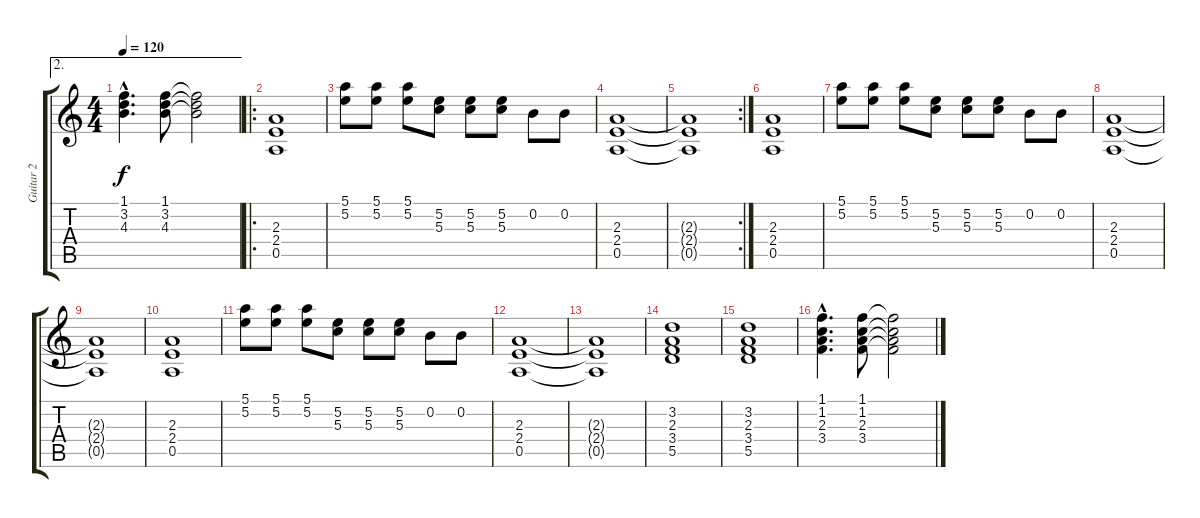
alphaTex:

\track ("Guitar 2" "Guitar 2") {instrument distortionguitar}
\staff {score tabs}
\tuning (E4 B3 G3 D3 A2 E2) {hide}
\ae 2
\ts (4 4)
\tempo 120
\clef g2
\ks c
(1.1{hac} 3.2{hac} 4.3{hac}).4{d dy f} (1.1 3.2 4.3).8 (1.1{t} 3.2{t} 4.3{t}).2 |
\ro
(2.3 2.4 0.5).1 |
(5.1 5.2).8 (5.1 5.2).8 (5.1 5.2).8 (5.2 5.3).8 (5.2 5.3).8 (5.2 5.3).8 0.2.8 0.2.8 |
(2.3 2.4 0.5).1 |
\rc 2
(2.3{t} 2.4{t} 0.5{t}).1 |
(2.3 2.4 0.5).1 |
(5.1 5.2).8 (5.1 5.2).8 (5.1 5.2).8 (5.2 5.3).8 (5.2 5.3).8 (5.2 5.3).8 0.2.8 0.2.8 |
(2.3 2.4 0.5).1 |
(2.3{t} 2.4{t} 0.5{t}).1 |
(2.3 2.4 0.5).1 |
(5.1 5.2).8 (5.1 5.2).8 (5.1 5.2).8 (5.2 5.3).8 (5.2 5.3).8 (5.2 5.3).8 0.2.8 0.2.8 |
(2.3 2.4 0.5).1 |
(2.3{t} 2.4{t} 0.5{t}).1 |
(3.2 2.3 3.4 5.5).1 |
(3.2 2.3 3.4 5.5).1 |
(1.1{hac} 1.2{hac} 2.3{hac} 3.4{hac}).4{d} (1.1 1.2 2.3 3.4).8 (1.1{t} 1.2{t} 2.3{t} 3.4{t}).2
